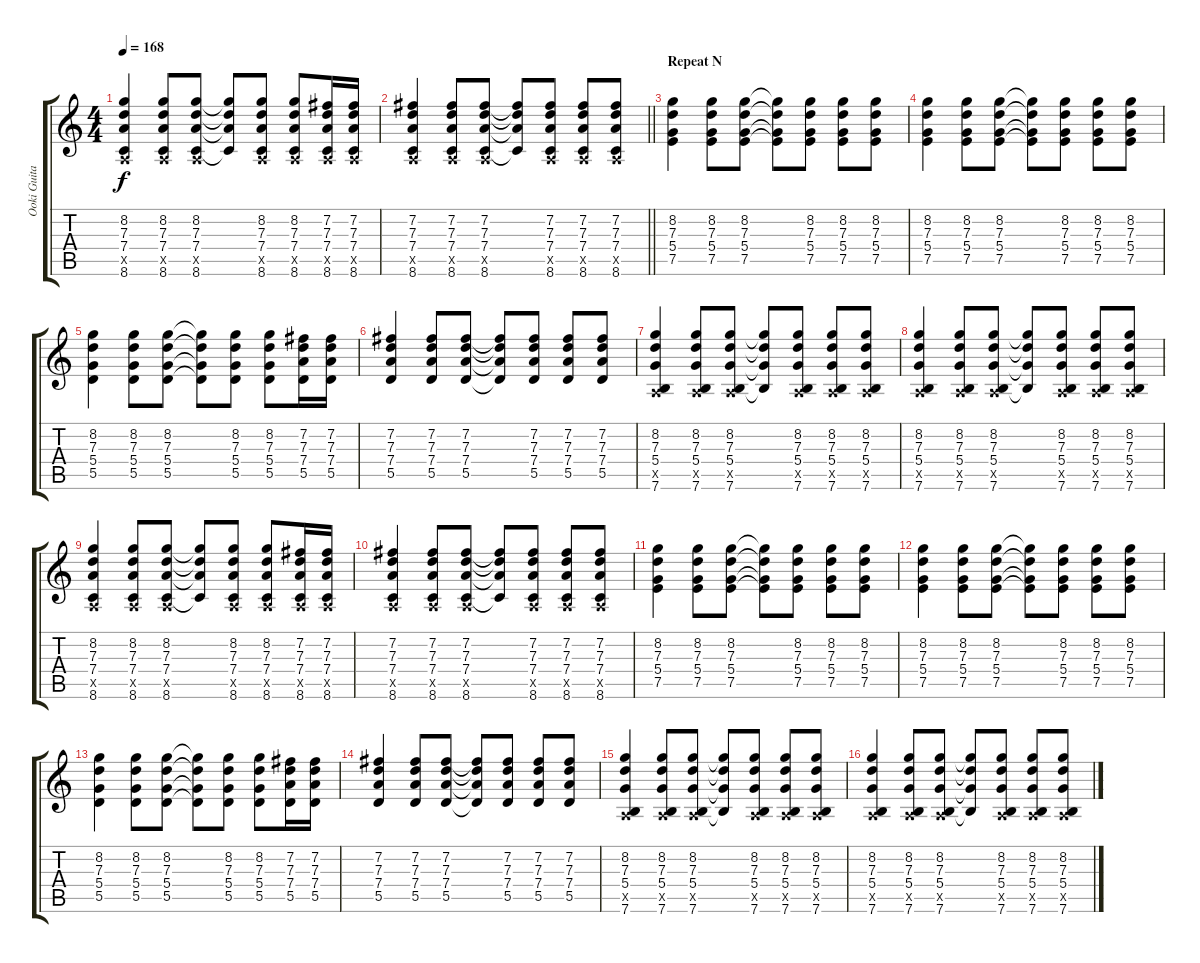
\track ("Ooki Guitar" "Ooki Guita") {instrument electricguitarjazz}
\staff {score tabs}
\tuning (E4 B3 G3 D3 A2 E2) {hide}
\ts (4 4)
\tempo 168
\clef g2
\ks c
(8.2 7.3 7.4 0.5{x} 8.6).4{dy f} (8.2 7.3 7.4 0.5{x} 8.6).8 (8.2 7.3 7.4 0.5{x} 8.6).8 (8.2{t} 7.3{t} 7.4{t} 8.6{t}).8 (8.2 7.3 7.4 0.5{x} 8.6).8 (8.2 7.3 7.4 0.5{x} 8.6).8 (7.2 7.3 7.4 0.5{x} 8.6).16 (7.2 7.3 7.4 0.5{x} 8.6).16 |
\barLineRight lightlight
(7.2 7.3 7.4 0.5{x} 8.6).4 (7.2 7.3 7.4 0.5{x} 8.6).8 (7.2 7.3 7.4 0.5{x} 8.6).8 (7.2{t} 7.3{t} 7.4{t} 8.6{t}).8 (7.2 7.3 7.4 0.5{x} 8.6).8 (7.2 7.3 7.4 0.5{x} 8.6).8 (7.2 7.3 7.4 0.5{x} 8.6).8 |
\section ("" "Repeat N")
(8.2 7.3 5.4 7.5).4 (8.2 7.3 5.4 7.5).8 (8.2 7.3 5.4 7.5).8 (8.2{t} 7.3{t} 5.4{t} 7.5{t}).8 (8.2 7.3 5.4 7.5).8 (8.2 7.3 5.4 7.5).8 (8.2 7.3 5.4 7.5).8 |
(8.2 7.3 5.4 7.5).4 (8.2 7.3 5.4 7.5).8 (8.2 7.3 5.4 7.5).8 (8.2{t} 7.3{t} 5.4{t} 7.5{t}).8 (8.2 7.3 5.4 7.5).8 (8.2 7.3 5.4 7.5).8 (8.2 7.3 5.4 7.5).8 |
(8.2 7.3 5.4 5.5).4 (8.2 7.3 5.4 5.5).8 (8.2 7.3 5.4 5.5).8 (8.2{t} 7.3{t} 5.4{t} 5.5{t}).8 (8.2 7.3 5.4 5.5).8 (8.2 7.3 5.4 5.5).8 (7.2 7.3 7.4 5.5).16 (7.2 7.3 7.4 5.5).16 |
(7.2 7.3 7.4 5.5).4 (7.2 7.3 7.4 5.5).8 (7.2 7.3 7.4 5.5).8 (7.2{t} 7.3{t} 7.4{t} 5.5{t}).8 (7.2 7.3 7.4 5.5).8 (7.2 7.3 7.4 5.5).8 (7.2 7.3 7.4 5.5).8 |
(8.2 7.3 5.4 0.5{x} 7.6).4 (8.2 7.3 5.4 0.5{x} 7.6).8 (8.2 7.3 5.4 0.5{x} 7.6).8 (8.2{t} 7.3{t} 5.4{t} 7.6{t}).8 (8.2 7.3 5.4 0.5{x} 7.6).8 (8.2 7.3 5.4 0.5{x} 7.6).8 (8.2 7.3 5.4 0.5{x} 7.6).8 |
(8.2 7.3 5.4 0.5{x} 7.6).4 (8.2 7.3 5.4 0.5{x} 7.6).8 (8.2 7.3 5.4 0.5{x} 7.6).8 (8.2{t} 7.3{t} 5.4{t} 7.6{t}).8 (8.2 7.3 5.4 0.5{x} 7.6).8 (8.2 7.3 5.4 0.5{x} 7.6).8 (8.2 7.3 5.4 0.5{x} 7.6).8 |
(8.2 7.3 7.4 0.5{x} 8.6).4 (8.2 7.3 7.4 0.5{x} 8.6).8 (8.2 7.3 7.4 0.5{x} 8.6).8 (8.2{t} 7.3{t} 7.4{t} 8.6{t}).8 (8.2 7.3 7.4 0.5{x} 8.6).8 (8.2 7.3 7.4 0.5{x} 8.6).8 (7.2 7.3 7.4 0.5{x} 8.6).16 (7.2 7.3 7.4 0.5{x} 8.6).16 |
(7.2 7.3 7.4 0.5{x} 8.6).4 (7.2 7.3 7.4 0.5{x} 8.6).8 (7.2 7.3 7.4 0.5{x} 8.6).8 (7.2{t} 7.3{t} 7.4{t} 8.6{t}).8 (7.2 7.3 7.4 0.5{x} 8.6).8 (7.2 7.3 7.4 0.5{x} 8.6).8 (7.2 7.3 7.4 0.5{x} 8.6).8 |
(8.2 7.3 5.4 7.5).4 (8.2 7.3 5.4 7.5).8 (8.2 7.3 5.4 7.5).8 (8.2{t} 7.3{t} 5.4{t} 7.5{t}).8 (8.2 7.3 5.4 7.5).8 (8.2 7.3 5.4 7.5).8 (8.2 7.3 5.4 7.5).8 |
(8.2 7.3 5.4 7.5).4 (8.2 7.3 5.4 7.5).8 (8.2 7.3 5.4 7.5).8 (8.2{t} 7.3{t} 5.4{t} 7.5{t}).8 (8.2 7.3 5.4 7.5).8 (8.2 7.3 5.4 7.5).8 (8.2 7.3 5.4 7.5).8 |
(8.2 7.3 5.4 5.5).4 (8.2 7.3 5.4 5.5).8 (8.2 7.3 5.4 5.5).8 (8.2{t} 7.3{t} 5.4{t} 5.5{t}).8 (8.2 7.3 5.4 5.5).8 (8.2 7.3 5.4 5.5).8 (7.2 7.3 7.4 5.5).16 (7.2 7.3 7.4 5.5).16 |
(7.2 7.3 7.4 5.5).4 (7.2 7.3 7.4 5.5).8 (7.2 7.3 7.4 5.5).8 (7.2{t} 7.3{t} 7.4{t} 5.5{t}).8 (7.2 7.3 7.4 5.5).8 (7.2 7.3 7.4 5.5).8 (7.2 7.3 7.4 5.5).8 |
(8.2 7.3 5.4 0.5{x} 7.6).4 (8.2 7.3 5.4 0.5{x} 7.6).8 (8.2 7.3 5.4 0.5{x} 7.6).8 (8.2{t} 7.3{t} 5.4{t} 7.6{t}).8 (8.2 7.3 5.4 0.5{x} 7.6).8 (8.2 7.3 5.4 0.5{x} 7.6).8 (8.2 7.3 5.4 0.5{x} 7.6).8 |
(8.2 7.3 5.4 0.5{x} 7.6).4 (8.2 7.3 5.4 0.5{x} 7.6).8 (8.2 7.3 5.4 0.5{x} 7.6).8 (8.2{t} 7.3{t} 5.4{t} 7.6{t}).8 (8.2 7.3 5.4 0.5{x} 7.6).8 (8.2 7.3 5.4 0.5{x} 7.6).8 (8.2 7.3 5.4 0.5{x} 7.6).8
